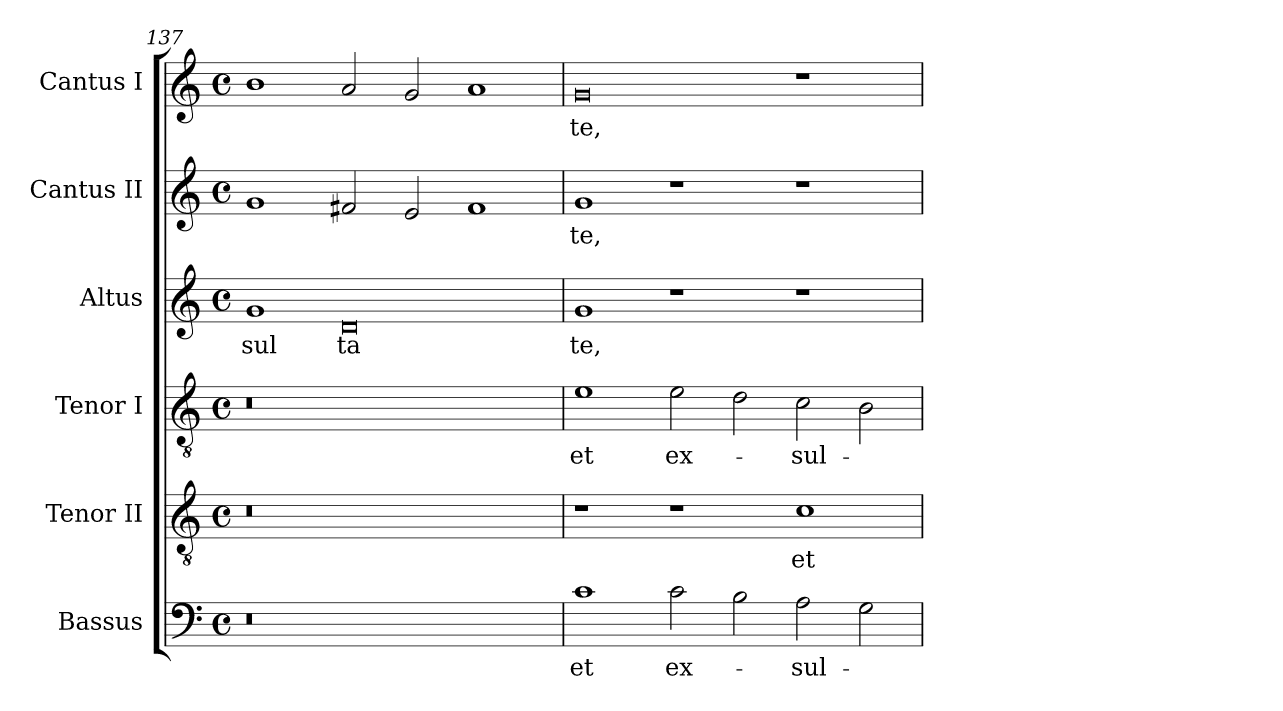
**kern	**text	**kern	**text	**kern	**text	**kern	**text	**kern	**text	**kern	**text
*part6	*part6	*part5	*part5	*part4	*part4	*part3	*part3	*part2	*part2	*part1	*part1
*staff6	*staff6	*staff5	*staff5	*staff4	*staff4	*staff3	*staff3	*staff2	*staff2	*staff1	*staff1
*I"Bassus	*	*I"Tenor II	*	*I"Tenor I	*	*I"Altus	*	*I"Cantus II	*	*I"Cantus I	*
!!LO:PB:g=z
*clefF4	*	*clefGv2	*	*clefGv2	*	*clefG2	*	*clefG2	*	*clefG2	*
*M4/4	*	*M4/4	*	*M4/4	*	*M4/4	*	*M4/4	*	*M4/4	*
*met(c)	*	*met(c)	*	*met(c)	*	*met(c)	*	*met(c)	*	*met(c)	*
=137	=137	=137	=137	=137	=137	=137	=137	=137	=137	=137	=137
!	!	!	!	!	!	!	!LO:LY:b:cj	!	!	!	!
0.r	.	0.r	.	0.r	.	1g	-sul	1g	.	1b	.
!	!	!	!	!	!	!	!LO:LY:b:cj	!	!	!	!
.	.	.	.	.	.	0d	ta	2f#X/	.	2a/	.
.	.	.	.	.	.	.	.	2e/	.	2g/	.
.	.	.	.	.	.	.	.	1f#	.	1a	.
=138	=138	=138	=138	=138	=138	=138	=138	=138	=138	=138	=138
!	!LO:LY:b:cj	!	!	!	!LO:LY:b:cj	!	!LO:LY:b:cj	!	!LO:LY:b:cj	!	!LO:LY:b:cj
1c	et	1r	.	1e	et	1g	te,	1g	te,	0g	te,
!	!LO:LY:b:cj	!	!	!	!LO:LY:b:cj	!	!	!	!	!	!
2c\	ex-	1r	.	2e\	ex-	1r	.	1r	.	.	.
2B\	.	.	.	2d\	.	.	.	.	.	.	.
!	!LO:LY:b	!	!LO:LY:b:cj	!	!LO:LY:b	!	!	!	!	!	!
2A\	-sul-	1c	et	2c\	-sul-	1r	.	1r	.	1r	.
2G\	.	.	.	2B\	.	.	.	.	.	.	.
=	=	=	=	=	=	=	=	=	=	=	=
*-	*-	*-	*-	*-	*-	*-	*-	*-	*-	*-	*-
